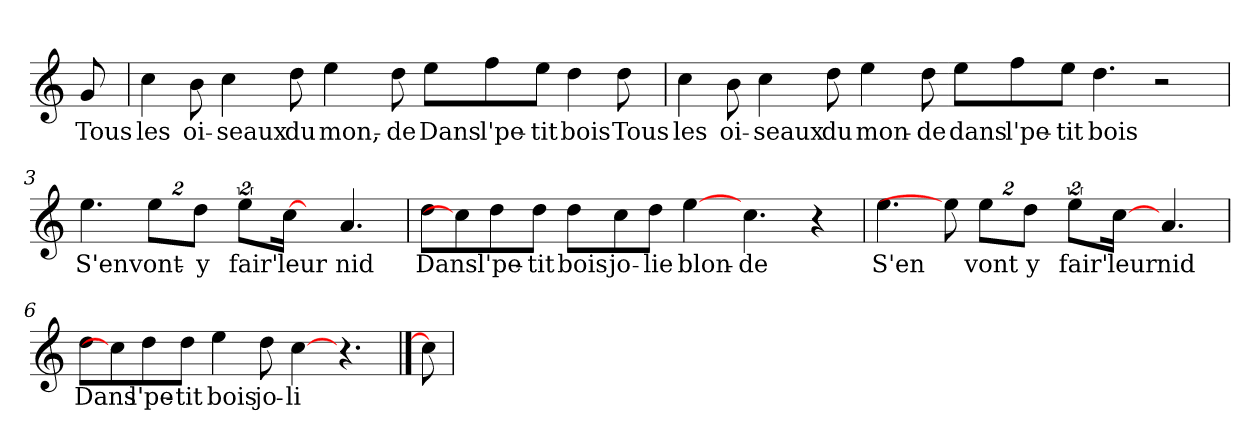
**kern	**text
*part1	*part1
*staff1	*staff1
*clefG2	*
*k[]	*
*C:	*
=	=
!	!LO:LY:b
8g/	Tous
=1	=1
!	!LO:LY:b
4cc\	les
!	!LO:LY:b
8b\	oi-
!	!LO:LY:b
4cc\	-seaux
!	!LO:LY:b
8dd\	du
!	!LO:LY:b
4ee\	mon,-
!	!LO:LY:b
8dd\	-de
!	!LO:LY:b
8ee\L	Dans
!	!LO:LY:b
8ff\	l'pe-
!	!LO:LY:b
8ee\J	-tit
!	!LO:LY:b
4dd\	bois
!	!LO:LY:b
8dd\	Tous
=2	=2
!	!LO:LY:b
4cc\	les
!	!LO:LY:b
8b\	oi-
!	!LO:LY:b
4cc\	-seaux
!	!LO:LY:b
8dd\	du
!	!LO:LY:b
4ee\	mon-
!	!LO:LY:b
8dd\	-de
!	!LO:LY:b
8ee\L	dans
!	!LO:LY:b
8ff\	l'pe-
!	!LO:LY:b
8ee\J	-tit
!	!LO:LY:b
4.dd\	bois
2r	.
!!LO:LB:g=z
=3	=3
!	!LO:LY:b
4.ee\	S'en
!	!LO:LY:b
16%3ee\L	vont-
!	!LO:LY:b
16%3dd\J	-y
!	!LO:LY:b
16%3ee\L	fair'
!	!LO:LY:b
[16cc\J	leur
8ryy	.
!	!LO:LY:b
4.a/	nid
=4	=4
!	!LO:LY:b
8dd\L	Dans
8cc\J]	.
!	!LO:LY:b
8dd\	l'pe-
!	!LO:LY:b
8dd\J	-tit
!	!LO:LY:b
8dd\L	bois
!	!LO:LY:b
8cc\	jo-
!	!LO:LY:b
8dd\J	-lie
!	!LO:LY:b
[4ee\	blon-
!	!LO:LY:b
4.cc\	-de
4r	.
!!LO:LB:g=z
=5	=5
!	!LO:LY:b
4.ee\	S'en
8ee\]	.
!	!LO:LY:b
16%3ee\L	vont
!	!LO:LY:b
16%3dd\J	y
!	!LO:LY:b
16%3ee\L	fair'
!	!LO:LY:b
[16cc\J	leur
!	!LO:LY:b
4.a/	nid
=6	=6
!	!LO:LY:b
8dd\L	Dans
8cc\J]	.
!	!LO:LY:b
8dd\	l'pe-
!	!LO:LY:b
8dd\J	-tit
!	!LO:LY:b
4ee\	bois
!	!LO:LY:b
8dd\	jo-
!	!LO:LY:b
[4cc\	-li
4.r	.
==7	==7
8cc\]	.
=	=
*-	*-
